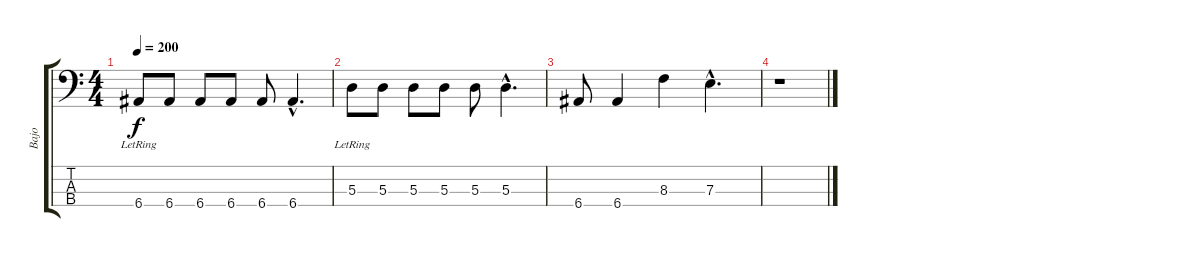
\track ("Bajo" "Bajo") {instrument electricbassfinger}
\staff {score tabs}
\tuning (G2 D2 A1 E1) {hide}
\ts (4 4)
\tempo 200
\clef f4
\ks c
6.4{lr}.8{dy f} 6.4.8 6.4.8 6.4.8 6.4.8 6.4{hac}.4{d} |
5.3{lr}.8 5.3.8 5.3.8 5.3.8 5.3.8 5.3{hac}.4{d} |
6.4.8 6.4.4 8.3.4 7.3{hac}.4{d} |
r.1
